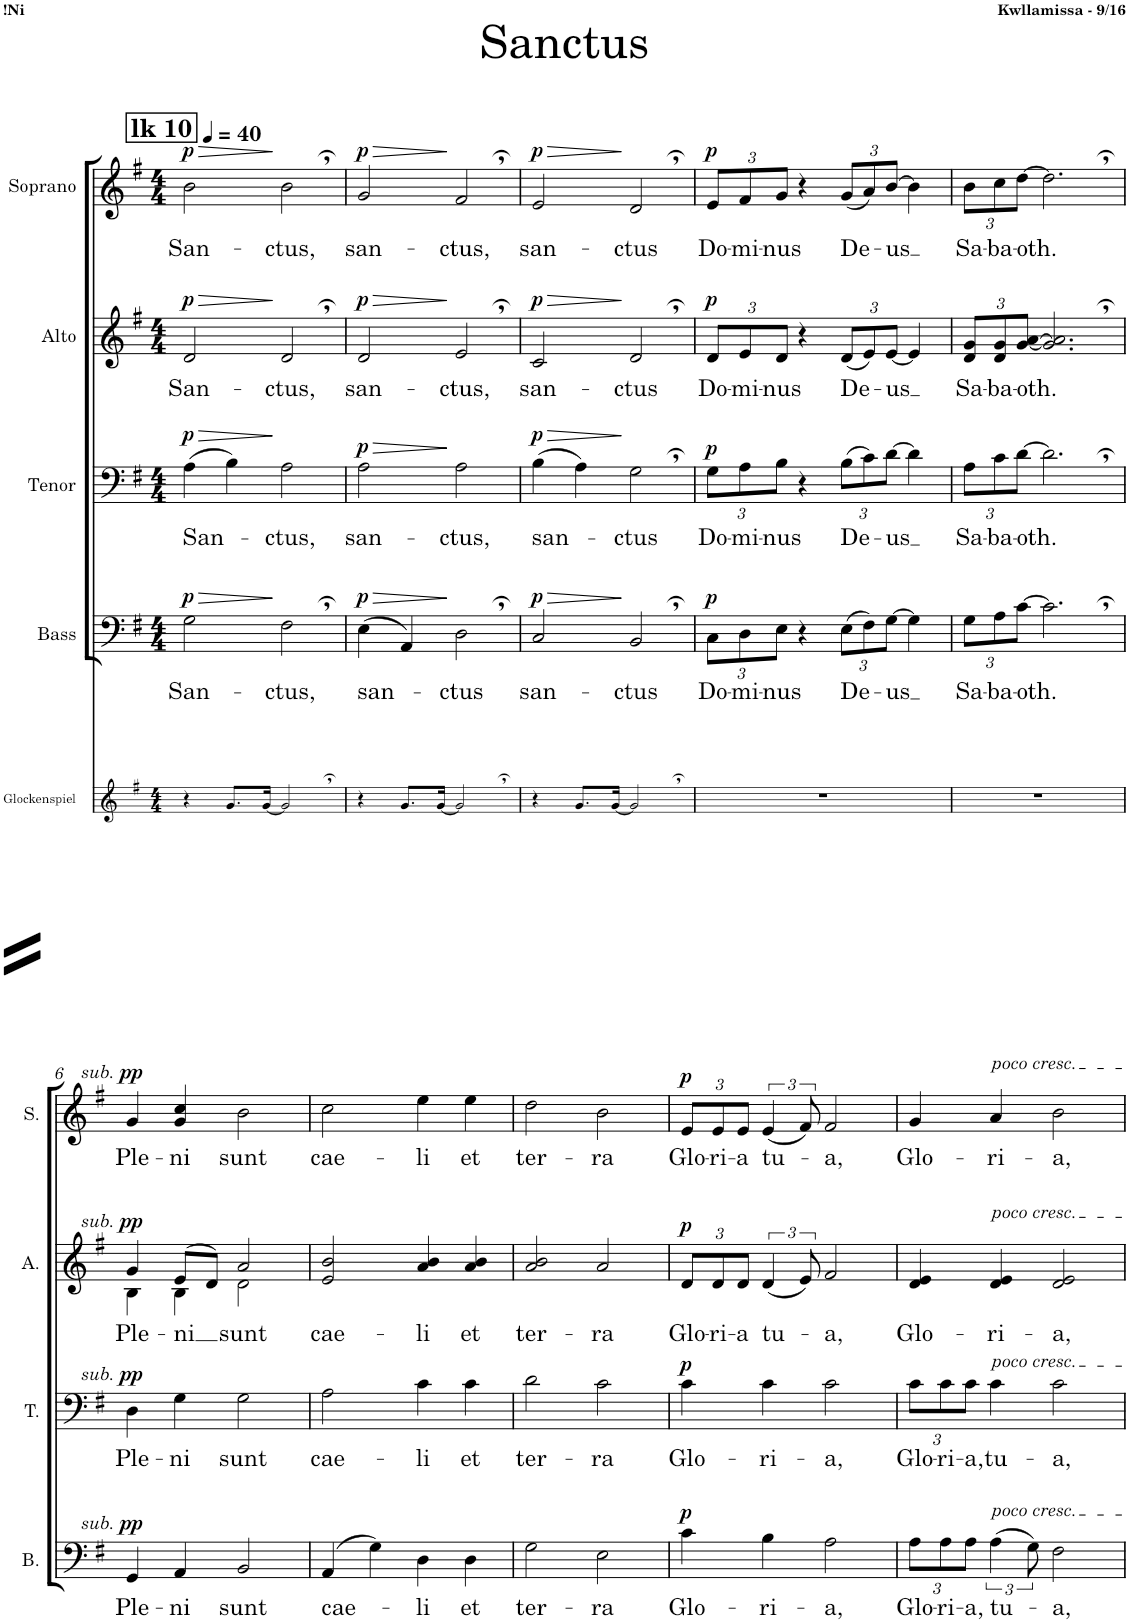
**kern	**kern	**text	**dynam	**kern	**text	**dynam	**kern	**text	**dynam	**kern	**text	**dynam	**kern
*part6	*part5	*part5	*part5	*part4	*part4	*part4	*part3	*part3	*part3	*part2	*part2	*part2	*part1
*staff6	*staff5	*staff5	*staff5	*staff4	*staff4	*staff4	*staff3	*staff3	*staff3	*staff2	*staff2	*staff2	*staff1
*I"Glockenspiel	*I"Bass	*	*	*I"Tenor	*	*	*I"Alto	*	*	*I"Soprano	*	*	*I"solo S/T
*I'Glock.	*I'B.	*	*	*I'T.	*	*	*I'A.	*	*	*I'S.	*	*	*I'solo S/T.
!!LO:PB:g=z
*stria5	*	*	*	*	*	*	*	*	*	*	*	*	*stria5
*clefG2	*clefF4	*	*	*clefF4	*	*	*clefG2	*	*	*clefG2	*	*	*clefG2
*Trd-14c-24	*	*	*	*	*	*	*	*	*	*	*	*	*
*k[f#]	*k[f#]	*	*	*k[f#]	*	*	*k[f#]	*	*	*k[f#]	*	*	*k[f#]
*M4/4	*M4/4	*	*	*M4/4	*	*	*M4/4	*	*	*M4/4	*	*	*M4/4
*MM40	*MM40	*	*	*MM40	*	*	*MM40	*	*	*MM40	*	*	*MM40
!!LO:REH:place=s1:a:B:cj:fs=14:t=lk 10
=1	=1	=1	=1	=1	=1	=1	=1	=1	=1	=1	=1	=1	=1
!	!	!LO:LY:b	!LO:HP:b	!	!LO:LY:b	!LO:HP:b	!	!LO:LY:b	!LO:HP:b	!	!LO:LY:b	!LO:HP:b	!
!	!	!	!LO:DY:n=1:a	!	!	!LO:DY:n=1:a	!	!	!LO:DY:n=1:a	!	!	!LO:DY:n=1:a	!
4r	2G\	San-	> p	(4A\	San-	> p	2d/	San-	> p	2b\	San-	> p	1r
8.g/L	.	.	.	4B\)	.	.	.	.	.	.	.	.	.
[16g/Jk	.	.	.	.	.	.	.	.	.	.	.	.	.
!	!	!LO:LY:b	!	!	!LO:LY:b	!	!	!LO:LY:b	!	!	!LO:LY:b	!	!
2g,/]	2F#,\	-ctus,	]	2A\	-ctus,	]	2d,/	-ctus,	]	2b,\	-ctus,	]	.
=2	=2	=2	=2	=2	=2	=2	=2	=2	=2	=2	=2	=2	=2
!	!	!LO:LY:b	!LO:HP:b	!	!LO:LY:b	!LO:HP:b	!	!LO:LY:b	!LO:HP:b	!	!LO:LY:b	!LO:HP:b	!
!	!	!	!LO:DY:n=1:a	!	!	!LO:DY:n=1:a	!	!	!LO:DY:n=1:a	!	!	!LO:DY:n=1:a	!
4r	(4E\	san-	> p	2A\	san-	> p	2d/	san-	> p	2g/	san-	> p	1r
8.g/L	4AA/)	.	.	.	.	.	.	.	.	.	.	.	.
[16g/Jk	.	.	.	.	.	.	.	.	.	.	.	.	.
!	!	!LO:LY:b	!	!	!LO:LY:b	!	!	!LO:LY:b	!	!	!LO:LY:b	!	!
2g,/]	2D,\	-ctus	]	2A\	-ctus,	]	2e,/	-ctus,	]	2f#,/	-ctus,	]	.
=3	=3	=3	=3	=3	=3	=3	=3	=3	=3	=3	=3	=3	=3
!	!	!LO:LY:b	!LO:HP:b	!	!LO:LY:b	!LO:HP:b	!	!LO:LY:b	!LO:HP:b	!	!LO:LY:b	!LO:HP:b	!
!	!	!	!LO:DY:n=1:a	!	!	!LO:DY:n=1:a	!	!	!LO:DY:n=1:a	!	!	!LO:DY:n=1:a	!
4r	2C/	san-	> p	(4B\	san-	> p	2c/	san-	> p	2e/	san-	> p	1r
8.g/L	.	.	.	4A\)	.	.	.	.	.	.	.	.	.
[16g/Jk	.	.	.	.	.	.	.	.	.	.	.	.	.
!	!	!LO:LY:b	!	!	!LO:LY:b	!	!	!LO:LY:b	!	!	!LO:LY:b	!	!
2g,/]	2BB,/	-ctus	]	2G,\	-ctus	]	2d,/	-ctus	]	2d,/	-ctus	]	.
=4	=4	=4	=4	=4	=4	=4	=4	=4	=4	=4	=4	=4	=4
*	*Xbrackettup	*	*	*	*	*	*	*	*	*	*	*	*
!	!	!LO:LY:b	!	!	!	!	!	!	!	!	!	!	!
*	*	*	*	*Xbrackettup	*	*	*	*	*	*	*	*	*
!	!	!	!	!	!LO:LY:b	!	!	!	!	!	!	!	!
*	*	*	*	*	*	*	*Xbrackettup	*	*	*	*	*	*
!	!	!	!	!	!	!	!	!LO:LY:b	!	!	!	!	!
*	*	*	*	*	*	*	*	*	*	*Xbrackettup	*	*	*
!	!	!	!LO:DY:a	!	!	!LO:DY:a	!	!	!LO:DY:a	!	!LO:LY:b	!LO:DY:a	!
1r	12C\L	Do-	p	12G\L	Do-	p	12d/L	Do-	p	12e/L	Do-	p	1r
!	!	!LO:LY:b	!	!	!LO:LY:b	!	!	!LO:LY:b	!	!	!LO:LY:b	!	!
.	12D\	-mi-	.	12A\	-mi-	.	12e/	-mi-	.	12f#/	-mi-	.	.
!	!	!LO:LY:b	!	!	!LO:LY:b	!	!	!LO:LY:b	!	!	!LO:LY:b	!	!
.	12E\J	-nus	.	12B\J	-nus	.	12d/J	-nus	.	12g/J	-nus	.	.
.	4r	.	.	4r	.	.	4r	.	.	4r	.	.	.
!	!	!LO:LY:b	!	!	!LO:LY:b	!	!	!LO:LY:b	!	!	!LO:LY:b	!	!
.	(12E\L	De-	.	(12B\L	De-	.	(12d/L	De-	.	(12g/L	De-	.	.
.	12F#\)	.	.	12c\)	.	.	12e/)	.	.	12a/)	.	.	.
!	!	!LO:LY:b	!	!	!LO:LY:b	!	!	!LO:LY:b	!	!	!LO:LY:b	!	!
.	[12G\J	-us	.	[12d\J	-us	.	[12e/J	-us	.	[12b/J	-us	.	.
.	4G\]	.	.	4d\]	.	.	4e/]	.	.	4b\]	.	.	.
=5	=5	=5	=5	=5	=5	=5	=5	=5	=5	=5	=5	=5	=5
!	!	!LO:LY:b	!	!	!LO:LY:b	!	!	!LO:LY:b	!	!	!LO:LY:b	!	!
1r	12G\L	Sa-	.	12A\L	Sa-	.	12d/ 12g/L	Sa-	.	12b\L	Sa-	.	1r
!	!	!LO:LY:b	!	!	!LO:LY:b	!	!	!LO:LY:b	!	!	!LO:LY:b	!	!
.	12A\	-ba-	.	12c\	-ba-	.	12d/ 12g/	-ba-	.	12cc\	-ba-	.	.
!	!	!LO:LY:b	!	!	!LO:LY:b	!	!	!LO:LY:b	!	!	!LO:LY:b	!	!
.	[12c\J	-oth.	.	[12d\J	-oth.	.	[12g/ [12a/J	-oth.	.	[12dd\J	-oth.	.	.
.	2.c,\]	.	.	2.d,\]	.	.	2.g/], 2.a/],	.	.	2.dd,\]	.	.	.
!!LO:LB:g=z
=6	=6	=6	=6	=6	=6	=6	=6	=6	=6	=6	=6	=6	=6
!	!	!LO:LY:b	!LO:DY:a	!	!LO:LY:b	!	!	!LO:LY:b	!	!	!LO:LY:b	!	!
*	*	*	*	*	*	*	*^	*	*	*	*	*	*
!	!	!	!LO:DY:n=1:a	!	!	!LO:DY:a	!	!	!	!	!	!	!	!
!	!	!	!	!	!	!LO:DY:n=1:a	!	!	!	!LO:DY:a	!	!	!	!
!	!	!	!	!	!	!	!	!	!	!LO:DY:n=1:a	!	!	!LO:DY:a	!
!	!	!	!	!	!	!	!	!	!	!	!	!	!LO:DY:n=1:a	!
1r	4GG/	Ple-	other-dynamics pp	4D\	Ple-	other-dynamics pp	4g/	4B\	Ple-	other-dynamics pp	4g/	Ple-	other-dynamics pp	1r
!	!	!LO:LY:b	!	!	!LO:LY:b	!	!	!	!LO:LY:b	!	!	!LO:LY:b	!	!
.	4AA/	-ni	.	4G\	-ni	.	(8e/L	4B\	-ni	.	4g/ 4cc/	-ni	.	.
.	.	.	.	.	.	.	8d/J)	.	.	.	.	.	.	.
!	!	!LO:LY:b	!	!	!LO:LY:b	!	!	!	!LO:LY:b	!	!	!LO:LY:b	!	!
.	2BB/	sunt	.	2G\	sunt	.	2a/	2d\	sunt	.	2b\	sunt	.	.
=7	=7	=7	=7	=7	=7	=7	=7	=7	=7	=7	=7	=7	=7	=7
!	!	!LO:LY:b	!	!	!LO:LY:b	!	!	!	!LO:LY:b	!	!	!LO:LY:b	!	!
*	*	*	*	*	*	*	*v	*v	*	*	*	*	*	*
1r	(4AA/	cae-	.	2A\	cae-	.	2e/ 2b/	cae-	.	2cc\	cae-	.	1r
.	4G\)	.	.	.	.	.	.	.	.	.	.	.	.
!	!	!LO:LY:b	!	!	!LO:LY:b	!	!	!LO:LY:b	!	!	!LO:LY:b	!	!
.	4D\	-li	.	4c\	-li	.	4a/ 4b/	-li	.	4ee\	-li	.	.
!	!	!LO:LY:b	!	!	!LO:LY:b	!	!	!LO:LY:b	!	!	!LO:LY:b	!	!
.	4D\	et	.	4c\	et	.	4a/ 4b/	et	.	4ee\	et	.	.
=8	=8	=8	=8	=8	=8	=8	=8	=8	=8	=8	=8	=8	=8
!	!	!LO:LY:b	!	!	!LO:LY:b	!	!	!LO:LY:b	!	!	!LO:LY:b	!	!
1r	2G\	ter-	.	2d\	ter-	.	2a/ 2b/	ter-	.	2dd\	ter-	.	1r
!	!	!LO:LY:b	!	!	!LO:LY:b	!	!	!LO:LY:b	!	!	!LO:LY:b	!	!
.	2E\	-ra	.	2c\	-ra	.	2a/	-ra	.	2b\	-ra	.	.
=9	=9	=9	=9	=9	=9	=9	=9	=9	=9	=9	=9	=9	=9
!	!	!LO:LY:b	!LO:DY:a	!	!LO:LY:b	!LO:DY:a	!	!LO:LY:b	!LO:DY:a	!	!LO:LY:b	!LO:DY:a	!
1r	4c\	Glo-	p	4c\	Glo-	p	12d/L	Glo-	p	12e/L	Glo-	p	1r
!	!	!	!	!	!	!	!	!LO:LY:b	!	!	!LO:LY:b	!	!
.	.	.	.	.	.	.	12d/	-ri-	.	12e/	-ri-	.	.
!	!	!	!	!	!	!	!	!LO:LY:b	!	!	!LO:LY:b	!	!
.	.	.	.	.	.	.	12d/J	-a	.	12e/J	-a	.	.
!	!	!LO:LY:b	!	!	!LO:LY:b	!	!	!	!	!	!	!	!
*	*	*	*	*	*	*	*brackettup	*	*	*	*	*	*
!	!	!	!	!	!	!	!	!LO:LY:b	!	!	!	!	!
*	*	*	*	*	*	*	*	*	*	*brackettup	*	*	*
!	!	!	!	!	!	!	!	!	!	!	!LO:LY:b	!	!
.	4B\	-ri-	.	4c\	-ri-	.	(6d/	tu-	.	(6e/	tu-	.	.
.	.	.	.	.	.	.	12e/)	.	.	12f#/)	.	.	.
!	!	!LO:LY:b	!	!	!LO:LY:b	!	!	!LO:LY:b	!	!	!LO:LY:b	!	!
.	2A\	-a,	.	2c\	-a,	.	2f#/	-a,	.	2f#/	-a,	.	.
=10	=10	=10	=10	=10	=10	=10	=10	=10	=10	=10	=10	=10	=10
!	!	!LO:LY:b	!	!	!LO:LY:b	!	!	!LO:LY:b	!	!	!LO:LY:b	!	!
1r	12A\L	Glo-	.	12c\L	Glo-	.	4d/ 4e/	Glo-	.	4g/	Glo-	.	1r
!	!	!LO:LY:b	!	!	!LO:LY:b	!	!	!	!	!	!	!	!
.	12A\	-ri-	.	12c\	-ri-	.	.	.	.	.	.	.	.
!	!	!LO:LY:b	!	!	!LO:LY:b	!	!	!	!	!	!	!	!
.	12A\J	-a,	.	12c\J	-a,	.	.	.	.	.	.	.	.
*	*brackettup	*	*	*	*	*	*	*	*	*	*	*	*
!	!	!	!	!	!	!	!	!	!	!LO:TX:a:i:t=poco cresc.	!	!	!
!	!	!	!	!	!	!	!LO:TX:a:i:t=poco cresc.	!	!	!	!	!	!
!	!	!	!	!LO:TX:a:i:t=poco cresc.	!	!	!	!	!	!	!	!	!
!	!LO:TX:a:i:t=poco cresc.	!	!	!	!	!	!	!	!	!	!	!	!
!	!	!LO:LY:b	!	!	!LO:LY:b	!	!	!LO:LY:b	!	!	!LO:LY:b	!	!
.	(6A\	tu-	.	4c\	tu-	.	4d/ 4e/	-ri-	.	4a/	-ri-	.	.
.	12G\)	.	.	.	.	.	.	.	.	.	.	.	.
!	!	!LO:LY:b	!	!	!LO:LY:b	!	!	!LO:LY:b	!	!	!LO:LY:b	!	!
.	2F#\	-a,	.	2c\	-a,	.	2d/ 2e/	-a,	.	2b\	-a,	.	.
=	=	=	=	=	=	=	=	=	=	=	=	=	=
*-	*-	*-	*-	*-	*-	*-	*-	*-	*-	*-	*-	*-	*-
